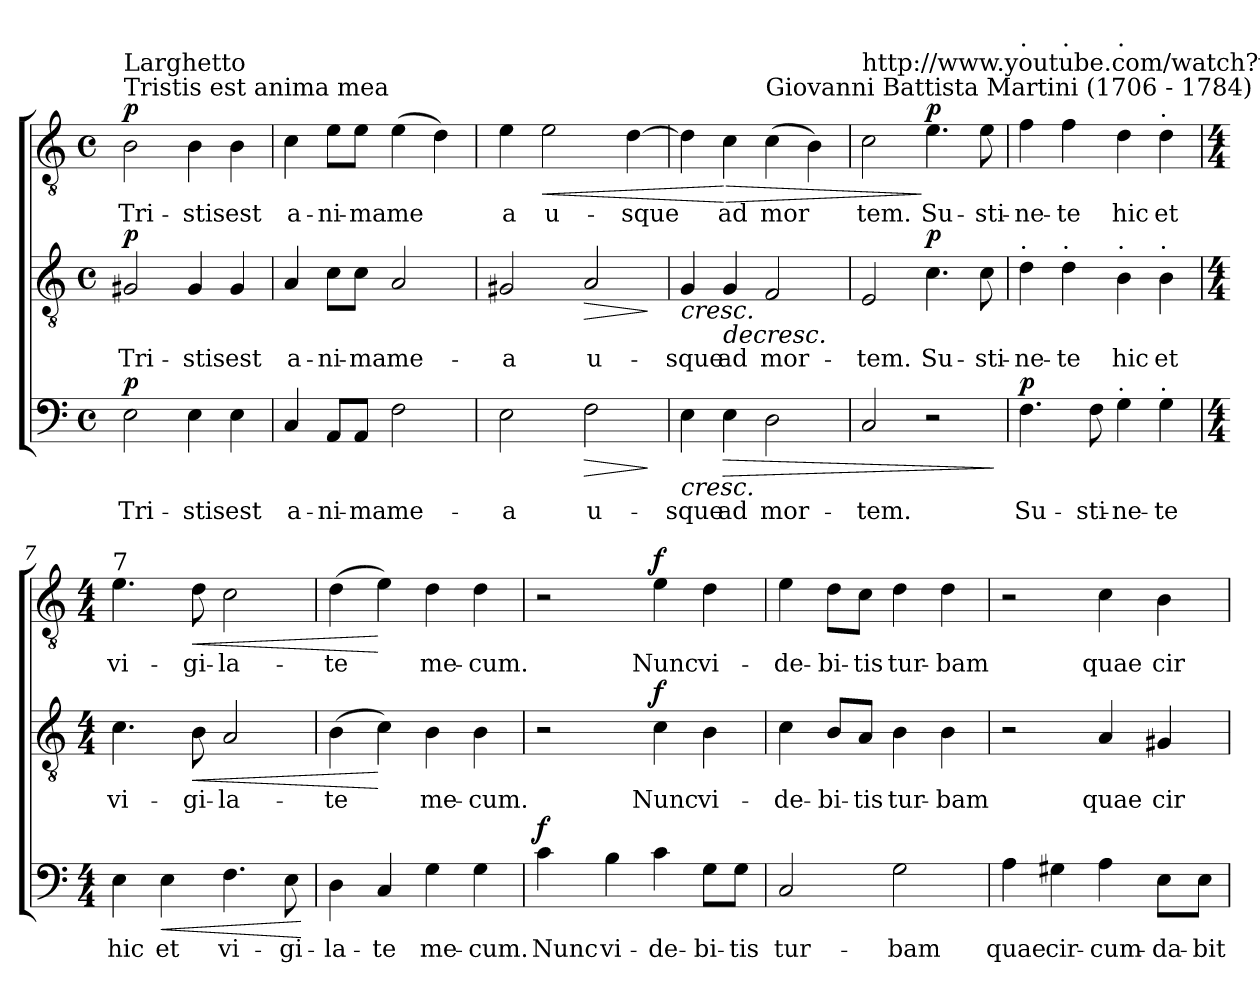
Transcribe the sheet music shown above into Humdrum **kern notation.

**kern	**text	**dynam	**kern	**text	**dynam	**kern	**text	**dynam
*part3	*part3	*part3	*part2	*part2	*part2	*part1	*part1	*part1
*staff3	*staff3	*staff3	*staff2	*staff2	*staff2	*staff1	*staff1	*staff1
*clefF4	*	*	*clefGv2	*	*	*clefGv2	*	*
*k[]	*	*	*k[]	*	*	*k[]	*	*
*C:	*	*	*C:	*	*	*C:	*	*
*M4/4	*	*	*M4/4	*	*	*M4/4	*	*
*met(c)	*	*	*met(c)	*	*	*met(c)	*	*
=1	=1	=1	=1	=1	=1	=1	=1	=1
!	!	!	!	!	!	!LO:TX:a:t=Tristis est anima mea	!	!
!	!	!	!	!	!	!LO:TX:a:t=Larghetto	!	!
!	!LO:LY:b	!LO:DY:a	!	!LO:LY:b	!LO:DY:a	!	!LO:LY:b	!LO:DY:a
2E\	Tri-	p	2G#X/	Tri-	p	2B\	Tri-	p
!	!LO:LY:b	!	!	!LO:LY:b	!	!	!LO:LY:b	!
4E\	-stis	.	4G#/	-stis	.	4B\	-stis	.
!	!LO:LY:b	!	!	!LO:LY:b	!	!	!LO:LY:b	!
4E\	est	.	4G#/	est	.	4B\	est	.
=2	=2	=2	=2	=2	=2	=2	=2	=2
!	!LO:LY:b	!	!	!LO:LY:b	!	!	!LO:LY:b	!
4C/	a-	.	4A/	a-	.	4c\	a-	.
!	!LO:LY:b	!	!	!LO:LY:b	!	!	!LO:LY:b	!
8AA/L	-ni-	.	8c\L	-ni-	.	8e\L	-ni-	.
!	!LO:LY:b	!	!	!LO:LY:b	!	!	!LO:LY:b	!
8AA/J	-ma	.	8c\J	-ma	.	8e\J	-ma	.
!	!LO:LY:b	!	!	!LO:LY:b	!	!	!LO:LY:b	!
2F\	me-	.	2A/	me-	.	(>4e\	me	.
.	.	.	.	.	.	4d\)	.	.
=3	=3	=3	=3	=3	=3	=3	=3	=3
!	!LO:LY:b	!	!	!LO:LY:b	!	!	!LO:LY:b	!
2E\	-a	.	2G#X/	-a	.	4e\	a	.
!	!	!	!	!	!	!	!LO:LY:b	!LO:HP:b
.	.	.	.	.	.	2e\	u-	<
!	!LO:LY:b	!LO:HP:b	!	!LO:LY:b	!LO:HP:b	!	!	!
2F\	u-	>	2A/	u-	>	.	.	.
!	!	!	!	!	!	!	!LO:LY:b	!
.	.	.	.	.	.	[4d\	-sque	.
.	.	]	.	.	]	.	.	.
=4	=4	=4	=4	=4	=4	=4	=4	=4
!	!LO:LY:b	!LO:HP:b	!	!LO:LY:b	!LO:HP:b	!	!	!
4E\	-sque	<	4G/	-sque	<	4d\]	.	.
!	!LO:LY:b	!LO:HP:b	!	!LO:LY:b	!LO:HP:b	!	!LO:LY:b	!LO:HP:n=1:b
4E\	ad	>	4G/	ad	>	4c\	ad	[ >
!	!	!	!	!	!	!LO:TX:a:t=Giovanni Battista Martini (1706 - 1784)	!	!
!	!LO:LY:b	!	!	!LO:LY:b	!	!	!LO:LY:b	!
2D\	mor-	[	2F/	mor-	[	(>4c\	mor	.
.	.	.	.	.	.	4B\)	.	.
=5	=5	=5	=5	=5	=5	=5	=5	=5
!	!	!	!	!	!	!LO:TX:a:t=http&colon;//www.youtube.com/watch?v=V-L3T7YHDUA	!	!
!	!LO:LY:b	!	!	!LO:LY:b	!	!	!LO:LY:b	!
2C/	-tem.	.	2E/	-tem.	.	2c\	tem.	.
!	!	!	!	!LO:LY:b	!LO:DY:a	!	!LO:LY:b	!LO:DY:n=1:a
2r	.	.	4.c\	Su-	p	4.e\	Su-	] p
!	!	!	!	!LO:LY:b	!	!	!LO:LY:b	!
.	.	.	8c\	-sti-	]	8e\	-sti-	.
.	.	]	.	.	.	.	.	.
=6	=6	=6	=6	=6	=6	=6	=6	=6
!	!	!	!	!	!	!LO:TX:a:t=.	!	!
!	!	!	!LO:TX:a:t=.	!	!	!	!	!
!	!LO:LY:b	!LO:DY:a	!	!LO:LY:b	!	!	!LO:LY:b	!
4.F\	Su-	p	4d\	-ne-	.	4f\	-ne-	.
!	!	!	!	!	!	!LO:TX:a:t=.	!	!
!	!	!	!LO:TX:a:t=.	!	!	!	!	!
!	!	!	!	!LO:LY:b	!	!	!LO:LY:b	!
.	.	.	4d\	-te	.	4f\	-te	.
!	!LO:LY:b	!	!	!	!	!	!	!
8F\	-sti-	.	.	.	.	.	.	.
!	!	!	!	!	!	!LO:TX:a:t=.	!	!
!	!	!	!LO:TX:a:t=.	!	!	!	!	!
!LO:TX:a:t=.	!	!	!	!	!	!	!	!
!	!LO:LY:b	!	!	!LO:LY:b	!	!	!LO:LY:b	!
4G\	-ne-	.	4B\	hic	.	4d\	hic	.
!	!	!	!	!	!	!LO:TX:a:t=.	!	!
!	!	!	!LO:TX:a:t=.	!	!	!	!	!
!LO:TX:a:t=.	!	!	!	!	!	!	!	!
!	!LO:LY:b	!	!	!LO:LY:b	!	!	!LO:LY:b	!
4G\	-te	.	4B\	et	.	4d\	et	.
!!LO:LB:g=z
=7	=7	=7	=7	=7	=7	=7	=7	=7
*M4/4	*	*	*M4/4	*	*	*M4/4	*	*
!	!	!	!	!	!	!LO:TX:a:t=7	!	!
!	!LO:LY:b	!	!	!LO:LY:b	!	!	!LO:LY:b	!
4E\	hic	.	4.c\	vi-	.	4.e\	vi-	.
!	!LO:LY:b	!LO:HP:b	!	!	!	!	!	!
4E\	et	<	.	.	.	.	.	.
!	!	!	!	!LO:LY:b	!LO:HP:b	!	!LO:LY:b	!LO:HP:b
.	.	.	8B\	-gi-	<	8d\	-gi-	<
!	!LO:LY:b	!	!	!LO:LY:b	!	!	!LO:LY:b	!
4.F\	vi-	.	2A/	-la-	.	2c\	-la-	.
!	!LO:LY:b	!	!	!	!	!	!	!
8E\	-gi-	.	.	.	.	.	.	.
.	.	[	.	.	.	.	.	.
=8	=8	=8	=8	=8	=8	=8	=8	=8
!	!LO:LY:b	!	!	!LO:LY:b	!	!	!LO:LY:b	!
4D\	-la-	.	(>4B\	-te	.	(>4d\	-te	.
!	!LO:LY:b	!	!	!	!	!	!	!
4C/	-te	.	4c\)	.	[	4e\)	.	[
!	!LO:LY:b	!	!	!LO:LY:b	!	!	!LO:LY:b	!
4G\	me-	.	4B\	me-	.	4d\	me-	.
!	!LO:LY:b	!	!	!LO:LY:b	!	!	!LO:LY:b	!
4G\	-cum.	.	4B\	-cum.	.	4d\	-cum.	.
=9	=9	=9	=9	=9	=9	=9	=9	=9
!	!LO:LY:b	!LO:DY:a	!	!	!	!	!	!
4c\	Nunc	f	2r	.	.	2r	.	.
!	!LO:LY:b	!	!	!	!	!	!	!
4B\	vi-	.	.	.	.	.	.	.
!	!LO:LY:b	!	!	!LO:LY:b	!LO:DY:b	!	!LO:LY:b	!LO:DY:b
4c\	-de-	.	4c\	Nunc	f	4e\	Nunc	f
!	!LO:LY:b	!	!	!LO:LY:b	!	!	!LO:LY:b	!
8G\L	-bi-	.	4B\	vi-	.	4d\	vi-	.
!	!LO:LY:b	!	!	!	!	!	!	!
8G\J	-tis	.	.	.	.	.	.	.
=10	=10	=10	=10	=10	=10	=10	=10	=10
!	!LO:LY:b	!	!	!LO:LY:b	!	!	!LO:LY:b	!
2C/	tur-	.	4c\	-de-	.	4e\	-de-	.
!	!	!	!	!LO:LY:b	!	!	!LO:LY:b	!
.	.	.	8B/L	-bi-	.	8d\L	-bi-	.
!	!	!	!	!LO:LY:b	!	!	!LO:LY:b	!
.	.	.	8A/J	-tis	.	8c\J	-tis	.
!	!LO:LY:b	!	!	!LO:LY:b	!	!	!LO:LY:b	!
2G\	-bam	.	4B\	tur-	.	4d\	tur-	.
!	!	!	!	!LO:LY:b	!	!	!LO:LY:b	!
.	.	.	4B\	-bam	.	4d\	-bam	.
=11	=11	=11	=11	=11	=11	=11	=11	=11
!	!LO:LY:b	!	!	!	!	!	!	!
4A\	quae	.	2r	.	.	2r	.	.
!	!LO:LY:b	!	!	!	!	!	!	!
4G#X\	cir-	.	.	.	.	.	.	.
!	!LO:LY:b	!	!	!LO:LY:b	!	!	!LO:LY:b	!
4A\	-cum-	.	4A/	quae	.	4c\	quae	.
!	!LO:LY:b	!	!	!LO:LY:b	!	!	!LO:LY:b	!
8E\L	-da-	.	4G#X/	cir-	.	4B\	cir-	.
!	!LO:LY:b	!	!	!	!	!	!	!
8E\J	-bit	.	.	.	.	.	.	.
=	=	=	=	=	=	=	=	=
*-	*-	*-	*-	*-	*-	*-	*-	*-
